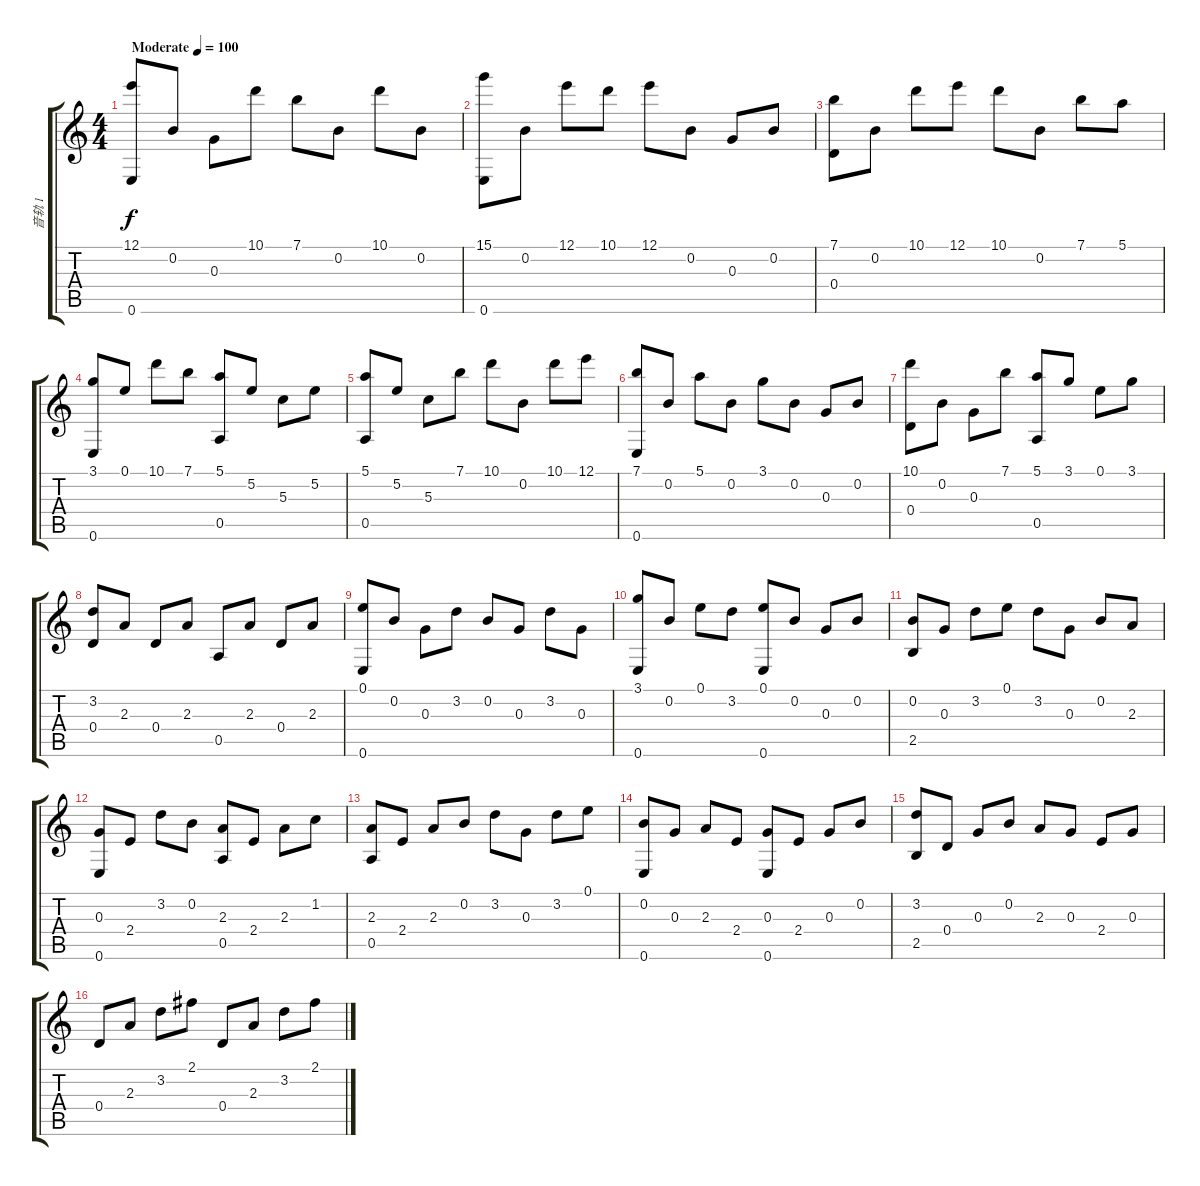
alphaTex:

\track ("音轨 1" "音轨 1") {instrument acousticguitarsteel}
\staff {score tabs}
\tuning (E4 B3 G3 D3 A2 E2) {hide}
\ts (4 4)
\tempo (100 "Moderate")
\clef g2
\ks c
(12.1 0.6).8{dy f instrument acousticguitarsteel} 0.2.8 0.3.8 10.1.8 7.1.8 0.2.8 10.1.8 0.2.8 |
(15.1 0.6).8 0.2.8 12.1.8 10.1.8 12.1.8 0.2.8 0.3.8 0.2.8 |
(7.1 0.4).8 0.2.8 10.1.8 12.1.8 10.1.8 0.2.8 7.1.8 5.1.8 |
(3.1 0.6).8 0.1.8 10.1.8 7.1.8 (5.1 0.5).8 5.2.8 5.3.8 5.2.8 |
(5.1 0.5).8 5.2.8 5.3.8 7.1.8 10.1.8 0.2.8 10.1.8 12.1.8 |
(7.1 0.6).8 0.2.8 5.1.8 0.2.8 3.1.8 0.2.8 0.3.8 0.2.8 |
(10.1 0.4).8 0.2.8 0.3.8 7.1.8 (5.1 0.5).8 3.1.8 0.1.8 3.1.8 |
(3.2 0.4).8 2.3.8 0.4.8 2.3.8 0.5.8 2.3.8 0.4.8 2.3.8 |
(0.1 0.6).8 0.2.8 0.3.8 3.2.8 0.2.8 0.3.8 3.2.8 0.3.8 |
(3.1 0.6).8 0.2.8 0.1.8 3.2.8 (0.1 0.6).8 0.2.8 0.3.8 0.2.8 |
(0.2 2.5).8 0.3.8 3.2.8 0.1.8 3.2.8 0.3.8 0.2.8 2.3.8 |
(0.3 0.6).8 2.4.8 3.2.8 0.2.8 (2.3 0.5).8 2.4.8 2.3.8 1.2.8 |
(2.3 0.5).8 2.4.8 2.3.8 0.2.8 3.2.8 0.3.8 3.2.8 0.1.8 |
(0.2 0.6).8 0.3.8 2.3.8 2.4.8 (0.3 0.6).8 2.4.8 0.3.8 0.2.8 |
(3.2 2.5).8 0.4.8 0.3.8 0.2.8 2.3.8 0.3.8 2.4.8 0.3.8 |
0.4.8 2.3.8 3.2.8 2.1.8 0.4.8 2.3.8 3.2.8 2.1.8
